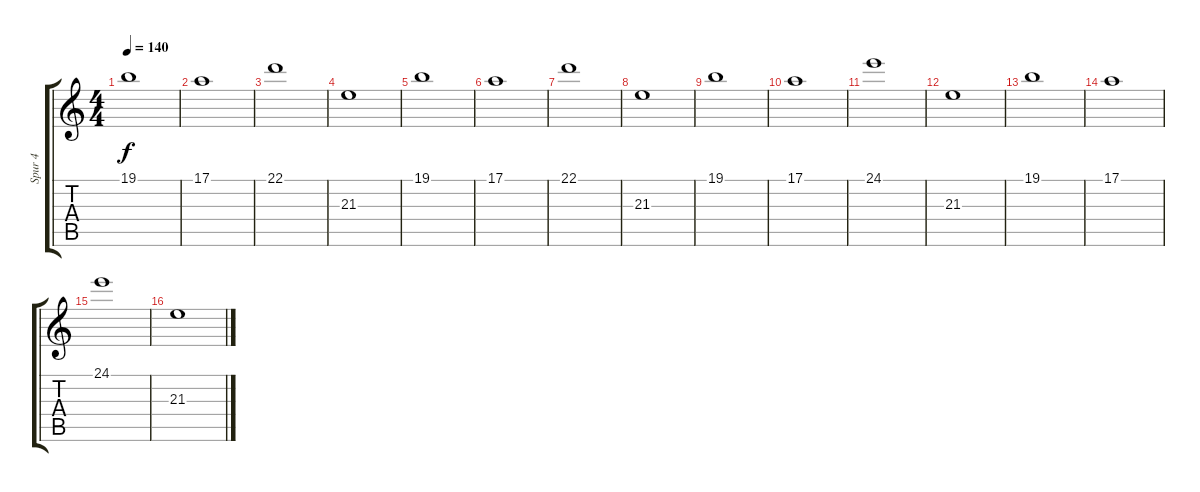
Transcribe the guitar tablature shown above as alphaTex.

\track ("Spur 4" "Spur 4") {instrument fx1rain}
\staff {score tabs}
\tuning (E4 B3 G3 D3 A2 E2) {hide}
\ts (4 4)
\tempo 140
\clef g2
\ks c
19.1.1{dy f} |
17.1.1 |
22.1.1 |
21.3.1 |
19.1.1 |
17.1.1 |
22.1.1 |
21.3.1 |
19.1.1 |
17.1.1 |
24.1.1 |
21.3.1 |
19.1.1 |
17.1.1 |
24.1.1 |
21.3.1
